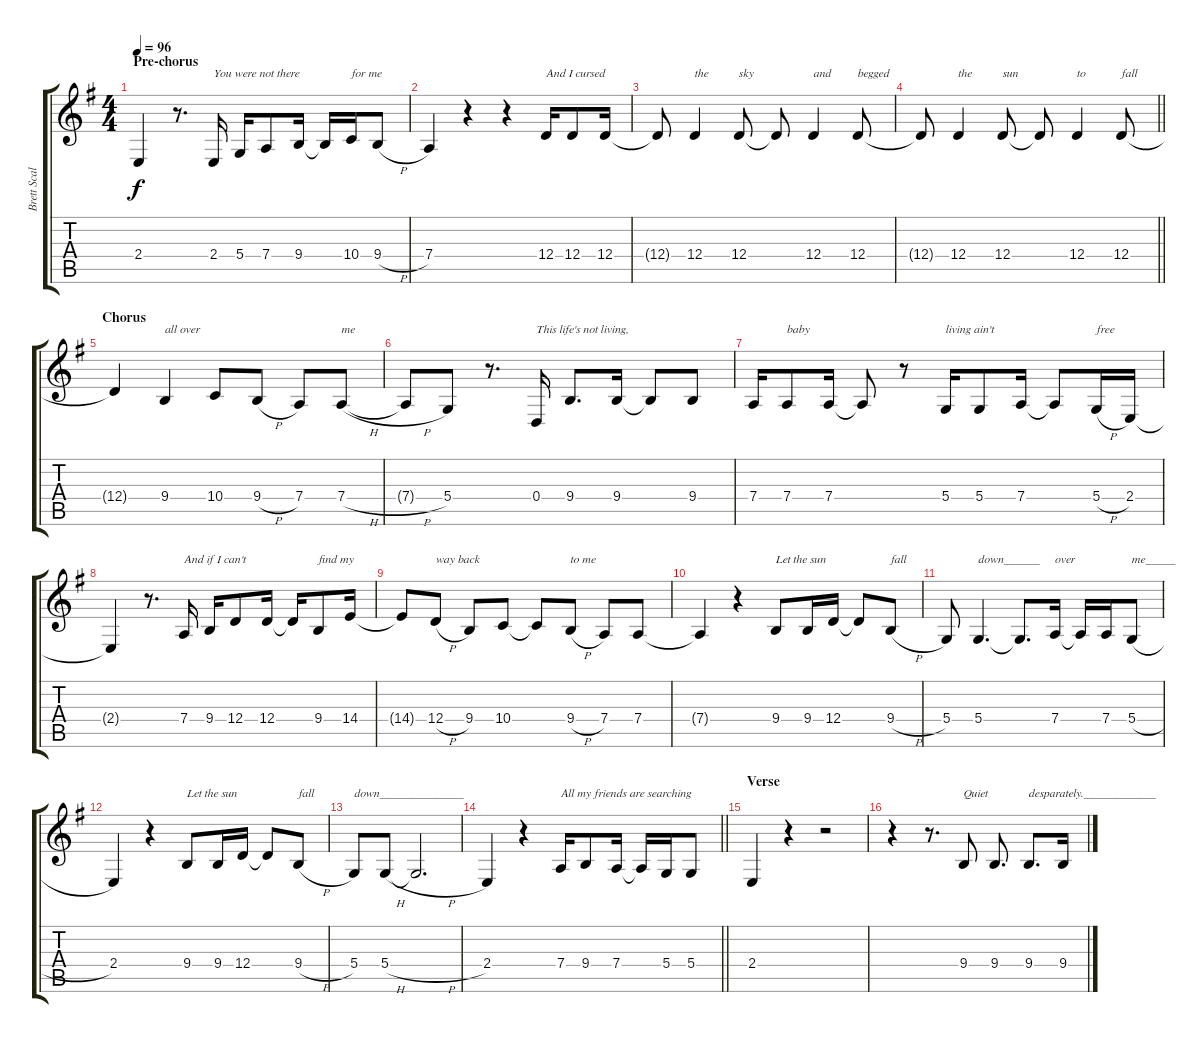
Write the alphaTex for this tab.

\track ("Brett Scallions (Lead Vocals)" "Brett Scal") {instrument violin}
\staff {score tabs}
\tuning (E4 B3 G3 D3 A2 E2) {hide}
\ts (4 4)
\section ("" "Pre-chorus")
\tempo 96
\clef g2
\ks g
2.4.4{dy f} r.8{d} 2.4.16{txt "You were not there"} 5.4.16 7.4.8 9.4.16 9.4{t}.16 10.4.16{txt "for me"} 9.4{h}.8 |
7.4.4 r.4 r.4 12.4.16{txt "And I cursed"} 12.4.8 12.4.16 |
12.4{t}.8 12.4.4{txt "the"} 12.4.8{txt "sky"} 12.4{t}.8 12.4.4{txt "and"} 12.4.8{txt "begged"} |
\barLineRight lightlight
12.4{t}.8 12.4.4{txt "the"} 12.4.8{txt "sun"} 12.4{t}.8 12.4.4{txt "to"} 12.4.8{txt "fall"} |
\section ("" "Chorus")
12.4{t}.4 9.4.4{txt "all over"} 10.4.8 9.4{h}.8 7.4.8 7.4{h}.8{txt "me"} |
7.4{h t}.8 5.4.8 r.8{d} 0.4.16{txt "This life's not living,"} 9.4.8{d} 9.4.16 9.4{t}.8 9.4.8 |
7.4.16 7.4.8{txt "baby"} 7.4.16 7.4{t}.8 r.8 5.4.16{txt "living ain't"} 5.4.8 7.4.16 7.4{t}.8 5.4{h}.16{txt "free"} 2.4.16 |
2.4{t}.4 r.8{d} 7.4.16{txt "And if I can't"} 9.4.16 12.4.8 12.4.16 12.4{t}.16 9.4.8{txt "find my"} 14.4.16 |
14.4{t}.8 12.4{h}.8{txt "way back"} 9.4.8 10.4.8 10.4{t}.8 9.4{h}.8{txt "to me"} 7.4.8 7.4.8 |
7.4{t}.4 r.4 9.4.8{txt "Let the sun"} 9.4.16 12.4.16 12.4{t}.8 9.4{h}.8{txt "fall"} |
5.4.8 5.4.4{d txt "down______"} 5.4{t}.8{d} 7.4.16{txt "over"} 7.4{t}.16 7.4.16 5.4{h}.8{txt "me_____"} |
2.4.4 r.4 9.4.8{txt "Let the sun"} 9.4.16 12.4.16 12.4{t}.8 9.4{h}.8{txt "fall"} |
5.4.8{txt "down______________"} 5.4{h}.8 5.4{h t}.2{d} |
\barLineRight lightlight
2.4.4 r.4 7.4.16{txt "All my friends are searching"} 9.4.8 7.4.16 7.4{t}.16 5.4.16 5.4.8 |
\section ("" "Verse")
2.4.4 r.4 r.2 |
r.4 r.8{d} 9.4.8{txt "Quiet"} 9.4.8{d} 9.4.8{d txt "desparately.____________"} 9.4.16
